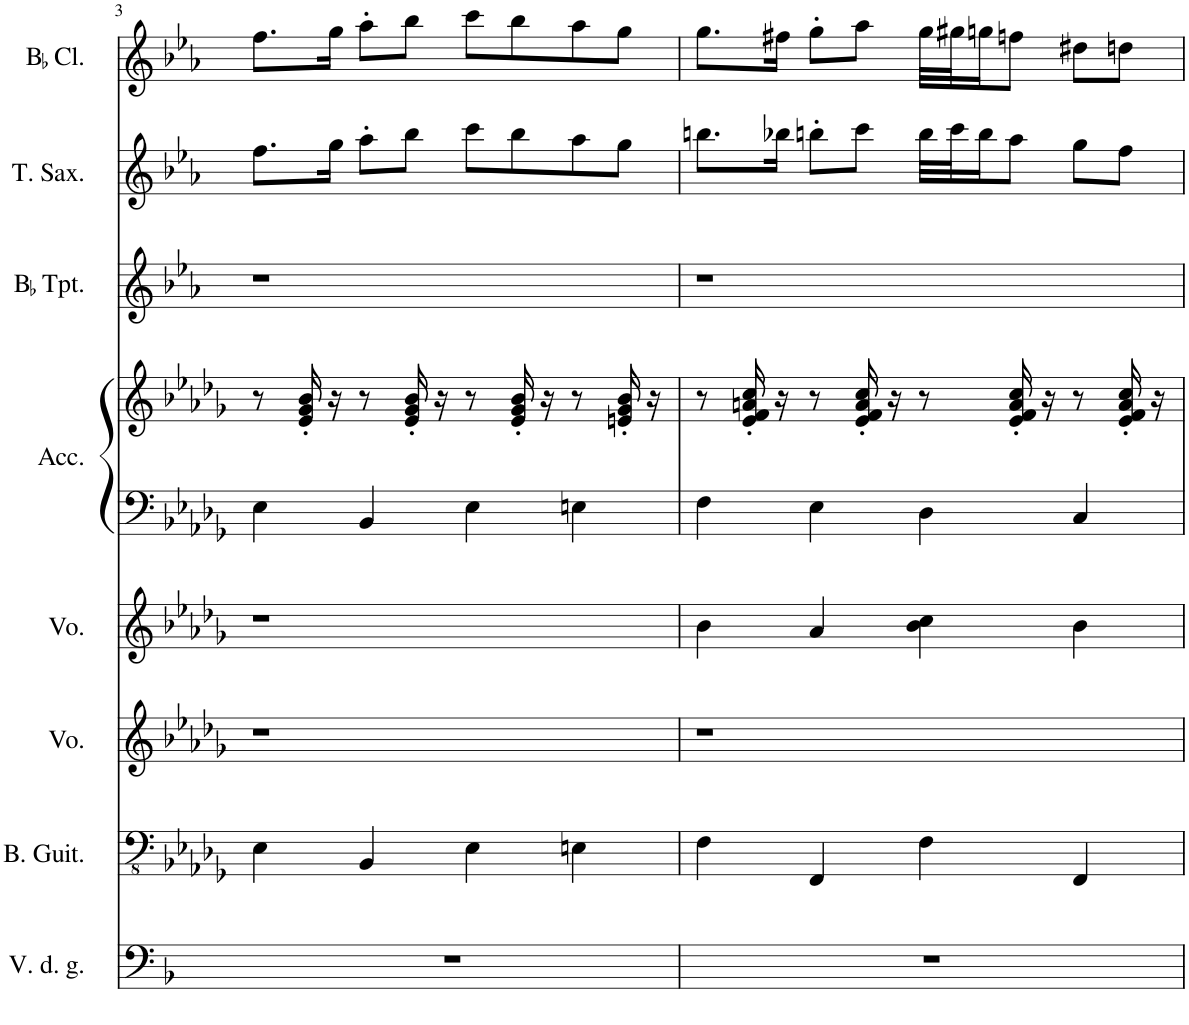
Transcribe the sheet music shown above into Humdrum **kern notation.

**kern	**kern	**kern	**kern	**kern	**kern	**kern	**kern	**kern
*part8	*part7	*part6	*part5	*part4	*part4	*part3	*part2	*part1
*staff9	*staff8	*staff7	*staff6	*staff5	*staff4	*staff3	*staff2	*staff1
*I"Viola da gamba (7 strings)	*I"Bass Guitar	*I"Voice	*I"Voice	*I"Accordion	*	*I"BaccidentalFlat Trumpet	*I"Tenor Saxophone	*I"BaccidentalFlat Clarinet
*I'V. d. g.	*I'B. Guit.	*I'Vo.	*I'Vo.	*I'Acc.	*	*I'BaccidentalFlat Tpt.	*I'T. Sax.	*I'BaccidentalFlat Cl.
!!LO:PB:g=z
*clefF4	*clefFv4	*clefG2	*clefG2	*clefF4	*clefG2	*clefG2	*clefG2	*clefG2
*	*	*	*	*	*	*Trd1c2	*Trd8c14	*Trd1c2
*k[b-]	*k[b-e-a-d-g-]	*k[b-e-a-d-g-]	*k[b-e-a-d-g-]	*k[b-e-a-d-g-]	*k[b-e-a-d-g-]	*k[b-e-a-]	*k[b-e-a-]	*k[b-e-a-]
*M4/4	*M4/4	*M4/4	*M4/4	*M4/4	*M4/4	*M4/4	*M4/4	*M4/4
=3	=3	=3	=3	=3	=3	=3	=3	=3
1r	4EE-\	1r	1r	4E-\	8r	1r	8.ff\L	8.ff\L
.	.	.	.	.	16e-/' 16g-/' 16b-/'	.	.	.
.	.	.	.	.	16r	.	16gg\Jk	16gg\Jk
.	4BBB-/	.	.	4BB-/	8r	.	8aa-'\L	8aa-'\L
.	.	.	.	.	16e-/' 16g-/' 16b-/'	.	8bb-\J	8bb-\J
.	.	.	.	.	16r	.	.	.
.	4EE-\	.	.	4E-\	8r	.	8ccc\L	8ccc\L
.	.	.	.	.	16e-/' 16g-/' 16b-/'	.	8bb-\	8bb-\
.	.	.	.	.	16r	.	.	.
.	4EEn\	.	.	4En\	8r	.	8aa-\	8aa-\
.	.	.	.	.	16en/' 16g-/' 16b-/'	.	8gg\J	8gg\J
.	.	.	.	.	16r	.	.	.
=4	=4	=4	=4	=4	=4	=4	=4	=4
1r	4FF\	1r	4b-\	4F\	8r	1r	8.bbn\L	8.gg\L
.	.	.	.	.	16e-/' 16f/' 16an/' 16cc/'	.	.	.
.	.	.	.	.	16r	.	16bb-X\Jk	16ff#X\Jk
.	4FFF/	.	4a-/	4E-\	8r	.	8bbn'\L	8gg'\L
.	.	.	.	.	16e-/' 16f/' 16a/' 16cc/'	.	8ccc\J	8aa-\J
.	.	.	.	.	16r	.	.	.
.	4FF\	.	4b-\ 4cc\	4D-\	8r	.	32bb\LLL	32gg\LLL
.	.	.	.	.	.	.	32ccc\J	32gg#X\J
.	.	.	.	.	.	.	16bb\J	16ggn\J
.	.	.	.	.	16e-/' 16f/' 16a/' 16cc/'	.	8aa-\J	8ffn\J
.	.	.	.	.	16r	.	.	.
.	4FFF/	.	4b-\	4C/	8r	.	8gg\L	8dd#X\L
.	.	.	.	.	16e-/' 16f/' 16a/' 16cc/'	.	8ff\J	8ddn\J
.	.	.	.	.	16r	.	.	.
=	=	=	=	=	=	=	=	=
*-	*-	*-	*-	*-	*-	*-	*-	*-
